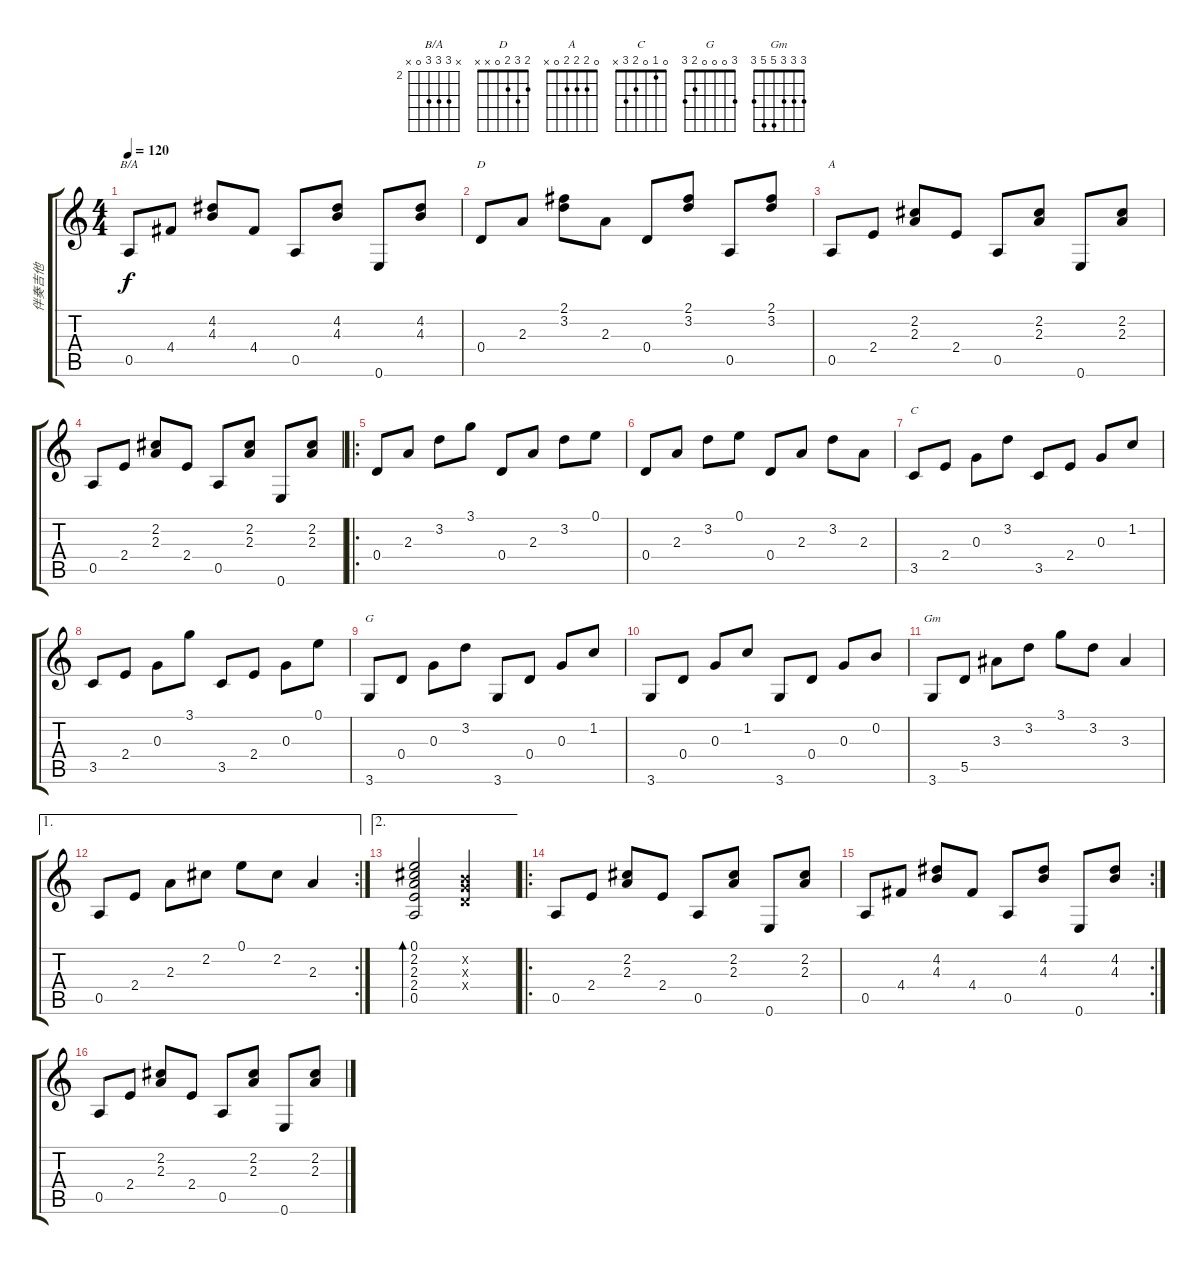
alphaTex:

\track ("伴奏吉他" "伴奏吉他") {instrument acousticguitarsteel}
\staff {score tabs}
\tuning (E4 B3 G3 D3 A2 E2) {hide}
\chord ("B/A" x 4 4 4 0 x) {firstfret 2}
\chord ("D" 2 3 2 0 x x)
\chord ("A" 0 2 2 2 0 x)
\chord ("C" 0 1 0 2 3 x)
\chord ("G" 3 0 0 0 2 3)
\chord ("Gm" 3 3 3 5 5 3)
\ts (4 4)
\tempo 120
\clef g2
\ks c
0.5.8{ch "B/A" dy f} 4.4.8 (4.2 4.3).8 4.4.8 0.5.8 (4.2 4.3).8 0.6.8 (4.2 4.3).8 |
0.4.8{ch "D"} 2.3.8 (2.1 3.2).8 2.3.8 0.4.8 (2.1 3.2).8 0.5.8 (2.1 3.2).8 |
0.5.8{ch "A"} 2.4.8 (2.2 2.3).8 2.4.8 0.5.8 (2.2 2.3).8 0.6.8 (2.2 2.3).8 |
0.5.8 2.4.8 (2.2 2.3).8 2.4.8 0.5.8 (2.2 2.3).8 0.6.8 (2.2 2.3).8 |
\ro
0.4.8 2.3.8 3.2.8 3.1.8 0.4.8 2.3.8 3.2.8 0.1.8 |
0.4.8 2.3.8 3.2.8 0.1.8 0.4.8 2.3.8 3.2.8 2.3.8 |
3.5.8{ch "C"} 2.4.8 0.3.8 3.2.8 3.5.8 2.4.8 0.3.8 1.2.8 |
3.5.8 2.4.8 0.3.8 3.1.8 3.5.8 2.4.8 0.3.8 0.1.8 |
3.6.8{ch "G"} 0.4.8 0.3.8 3.2.8 3.6.8 0.4.8 0.3.8 1.2.8 |
3.6.8 0.4.8 0.3.8 1.2.8 3.6.8 0.4.8 0.3.8 0.2.8 |
3.6.8{ch "Gm"} 5.5.8 3.3.8 3.2.8 3.1.8 3.2.8 3.3.4 |
\ae 1
\rc 2
0.5.8 2.4.8 2.3.8 2.2.8 0.1.8 2.2.8 2.3.4 |
\ae 2
(0.1 2.2 2.3 2.4 0.5).2{bd 480} (0.2{x} 0.3{x} 0.4{x}).2 |
\ro
0.5.8 2.4.8 (2.2 2.3).8 2.4.8 0.5.8 (2.2 2.3).8 0.6.8 (2.2 2.3).8 |
\rc 2
0.5.8 4.4.8 (4.2 4.3).8 4.4.8 0.5.8 (4.2 4.3).8 0.6.8 (4.2 4.3).8 |
0.5.8 2.4.8 (2.2 2.3).8 2.4.8 0.5.8 (2.2 2.3).8 0.6.8 (2.2 2.3).8
